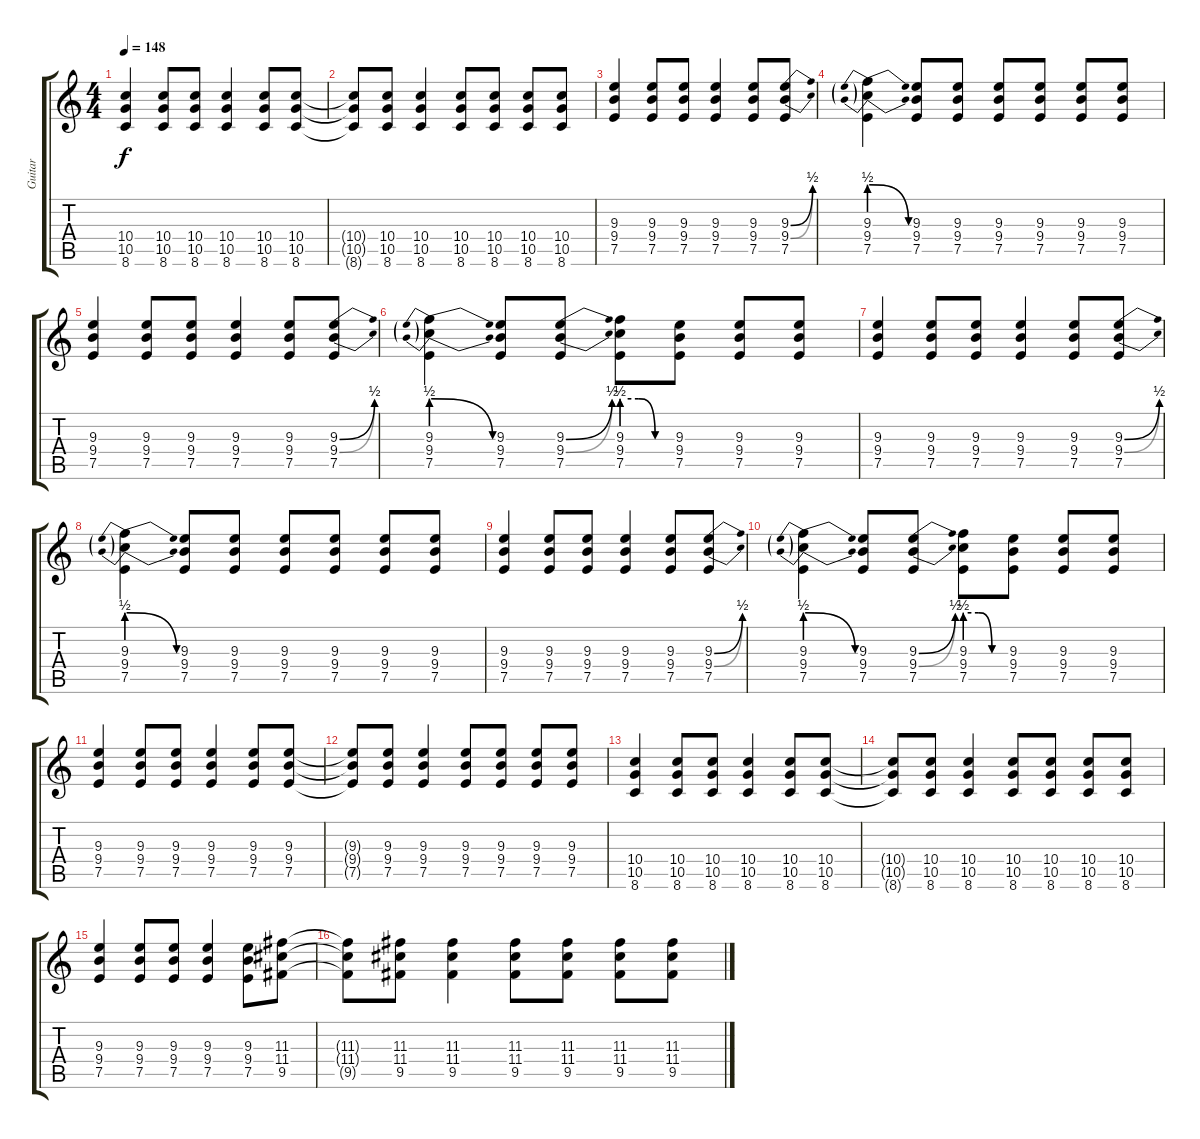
\track ("Guitar" "Guitar") {instrument distortionguitar}
\staff {score tabs}
\tuning (E4 B3 G3 D3 A2 E2) {hide}
\ts (4 4)
\tempo 148
\clef g2
\ks c
(10.4 10.5 8.6).4{dy f} (10.4 10.5 8.6).8 (10.4 10.5 8.6).8 (10.4 10.5 8.6).4 (10.4 10.5 8.6).8 (10.4 10.5 8.6).8 |
(10.4{t} 10.5{t} 8.6{t}).8 (10.4 10.5 8.6).8 (10.4 10.5 8.6).4 (10.4 10.5 8.6).8 (10.4 10.5 8.6).8 (10.4 10.5 8.6).8 (10.4 10.5 8.6).8 |
(9.3 9.4 7.5).4 (9.3 9.4 7.5).8 (9.3 9.4 7.5).8 (9.3 9.4 7.5).4 (9.3 9.4 7.5).8 (9.3{be (bend 0 0 60 2)} 9.4{be (bend 0 0 60 2)} 7.5).8 |
(9.3{be (prebendrelease 0 2 60 0)} 9.4{be (prebendrelease 0 2 60 0)} 7.5).4 (9.3 9.4 7.5).8 (9.3 9.4 7.5).8 (9.3 9.4 7.5).8 (9.3 9.4 7.5).8 (9.3 9.4 7.5).8 (9.3 9.4 7.5).8 |
(9.3 9.4 7.5).4 (9.3 9.4 7.5).8 (9.3 9.4 7.5).8 (9.3 9.4 7.5).4 (9.3 9.4 7.5).8 (9.3{be (bend 0 0 60 2)} 9.4{be (bend 0 0 60 2)} 7.5).8 |
(9.3{be (prebendrelease 0 2 60 0)} 9.4{be (prebendrelease 0 2 60 0)} 7.5).4 (9.3 9.4 7.5).8 (9.3{be (bend 0 0 60 2)} 9.4{be (bend 0 0 60 2)} 7.5).8 (9.3{be (custom 0 2 20 2 40 0 60 0)} 9.4{be (custom 0 2 20 2 40 0 60 0)} 7.5).8 (9.3 9.4 7.5).8 (9.3 9.4 7.5).8 (9.3 9.4 7.5).8 |
(9.3 9.4 7.5).4 (9.3 9.4 7.5).8 (9.3 9.4 7.5).8 (9.3 9.4 7.5).4 (9.3 9.4 7.5).8 (9.3{be (bend 0 0 60 2)} 9.4{be (bend 0 0 60 2)} 7.5).8 |
(9.3{be (prebendrelease 0 2 60 0)} 9.4{be (prebendrelease 0 2 60 0)} 7.5).4 (9.3 9.4 7.5).8 (9.3 9.4 7.5).8 (9.3 9.4 7.5).8 (9.3 9.4 7.5).8 (9.3 9.4 7.5).8 (9.3 9.4 7.5).8 |
(9.3 9.4 7.5).4 (9.3 9.4 7.5).8 (9.3 9.4 7.5).8 (9.3 9.4 7.5).4 (9.3 9.4 7.5).8 (9.3{be (bend 0 0 60 2)} 9.4{be (bend 0 0 60 2)} 7.5).8 |
(9.3{be (prebendrelease 0 2 60 0)} 9.4{be (prebendrelease 0 2 60 0)} 7.5).4 (9.3 9.4 7.5).8 (9.3{be (bend 0 0 60 2)} 9.4{be (bend 0 0 60 2)} 7.5).8 (9.3{be (custom 0 2 20 2 40 0 60 0)} 9.4{be (custom 0 2 20 2 40 0 60 0)} 7.5).8 (9.3 9.4 7.5).8 (9.3 9.4 7.5).8 (9.3 9.4 7.5).8 |
(9.3 9.4 7.5).4 (9.3 9.4 7.5).8 (9.3 9.4 7.5).8 (9.3 9.4 7.5).4 (9.3 9.4 7.5).8 (9.3 9.4 7.5).8 |
(9.3{t} 9.4{t} 7.5{t}).8 (9.3 9.4 7.5).8 (9.3 9.4 7.5).4 (9.3 9.4 7.5).8 (9.3 9.4 7.5).8 (9.3 9.4 7.5).8 (9.3 9.4 7.5).8 |
(10.4 10.5 8.6).4 (10.4 10.5 8.6).8 (10.4 10.5 8.6).8 (10.4 10.5 8.6).4 (10.4 10.5 8.6).8 (10.4 10.5 8.6).8 |
(10.4{t} 10.5{t} 8.6{t}).8 (10.4 10.5 8.6).8 (10.4 10.5 8.6).4 (10.4 10.5 8.6).8 (10.4 10.5 8.6).8 (10.4 10.5 8.6).8 (10.4 10.5 8.6).8 |
(9.3 9.4 7.5).4 (9.3 9.4 7.5).8 (9.3 9.4 7.5).8 (9.3 9.4 7.5).4 (9.3 9.4 7.5).8 (11.3 11.4 9.5).8 |
(11.3{t} 11.4{t} 9.5{t}).8 (11.3 11.4 9.5).8 (11.3 11.4 9.5).4 (11.3 11.4 9.5).8 (11.3 11.4 9.5).8 (11.3 11.4 9.5).8 (11.3 11.4 9.5).8
